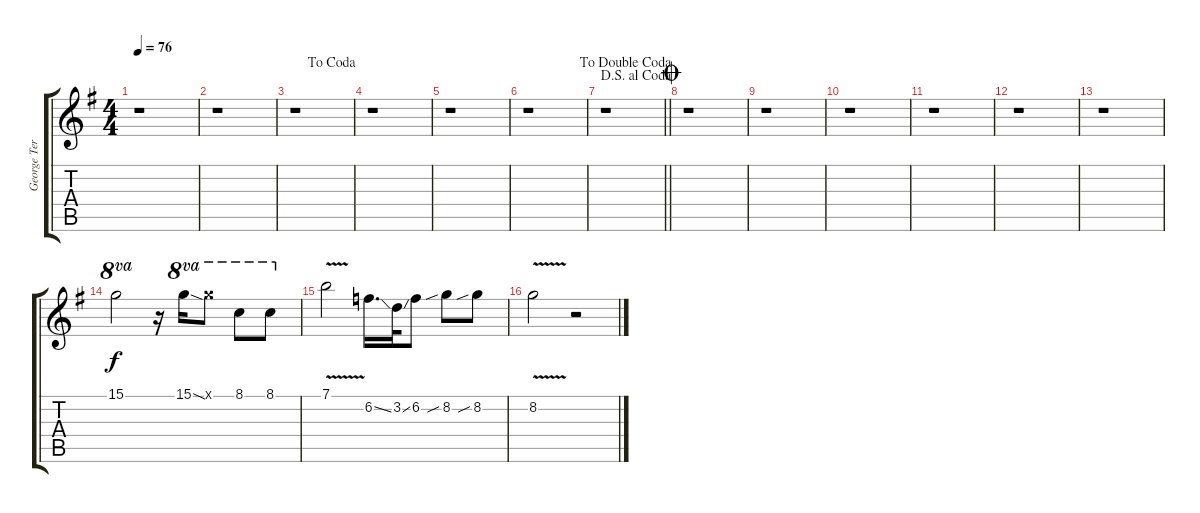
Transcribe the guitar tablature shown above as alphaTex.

\track ("George Terry (Overdriven Gtr.)" "George Ter") {instrument overdrivenguitar}
\staff {score tabs}
\tuning (E4 B3 G3 D3 A2 E2) {hide}
\ts (4 4)
\tempo 76
\clef g2
\ks g
r.1{dy f} |
r.1 |
\jump dacoda
r.1 |
r.1 |
r.1 |
r.1 |
\jump dalsegnoalcoda
\jump dadoublecoda
\barLineRight lightlight
r.1 |
\jump coda
r.1 |
r.1 |
r.1 |
r.1 |
r.1 |
r.1 |
15.1.2{ot 8va} r.16 15.1{sod}.16{ot 8va} 15.1{x}.8{ot 8va} 8.1.8{ot 8va} 8.1.8{ot 8va} |
7.1{v}.2 6.2{ss}.16{d} 3.2{ss}.32 6.2.8 8.2{sib}.8 8.2{sib}.8 |
8.2{v}.2 r.2
